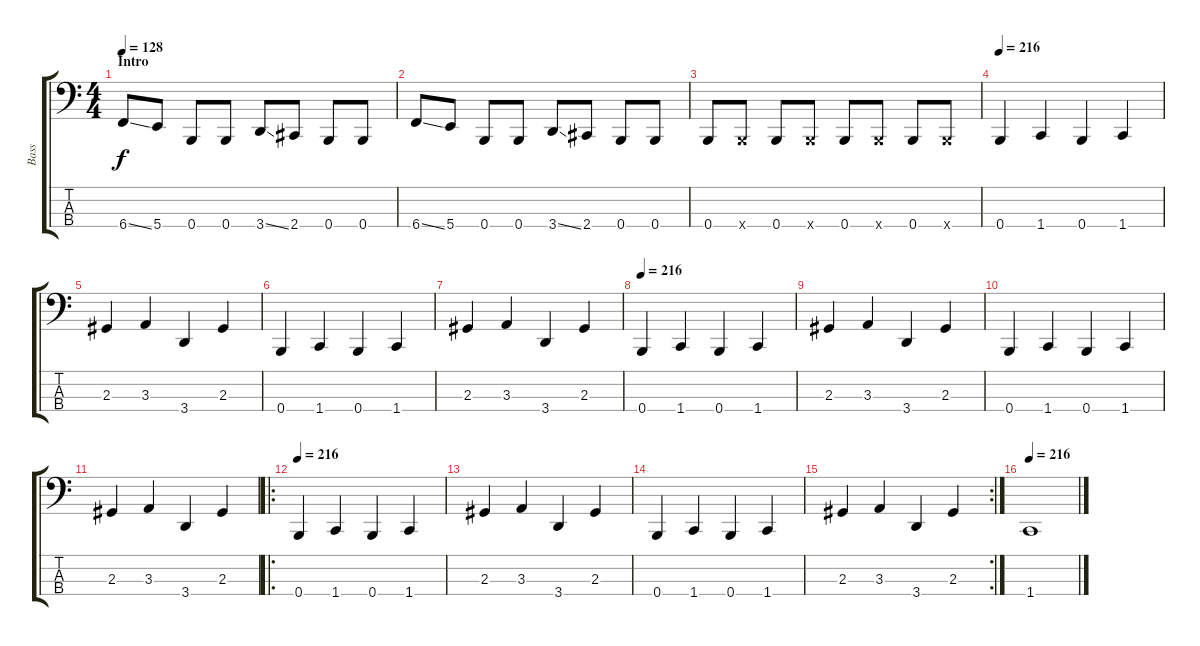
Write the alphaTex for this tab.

\track ("Bass" "Bass") {instrument electricbasspick}
\staff {score tabs}
\tuning (E2 B1 Gb1 B0) {hide}
\ts (4 4)
\section ("" "Intro")
\tempo 128
\tempo 216
\tempo 128
\clef f4
\ks c
6.4{ss}.8{dy f instrument electricbasspick} 5.4.8 0.4.8 0.4.8 3.4{ss}.8 2.4.8 0.4.8 0.4.8 |
6.4{ss}.8 5.4.8 0.4.8 0.4.8 3.4{ss}.8 2.4.8 0.4.8 0.4.8 |
0.4.8 0.4{x}.8 0.4.8 0.4{x}.8 0.4.8 0.4{x}.8 0.4.8 0.4{x}.8 |
\tempo 216
0.4.4 1.4.4 0.4.4 1.4.4 |
2.3.4 3.3.4 3.4.4 2.3.4 |
0.4.4 1.4.4 0.4.4 1.4.4 |
2.3.4 3.3.4 3.4.4 2.3.4 |
\tempo 216
0.4.4 1.4.4 0.4.4 1.4.4 |
2.3.4 3.3.4 3.4.4 2.3.4 |
0.4.4 1.4.4 0.4.4 1.4.4 |
2.3.4 3.3.4 3.4.4 2.3.4 |
\ro
\tempo 216
0.4.4 1.4.4 0.4.4 1.4.4 |
2.3.4 3.3.4 3.4.4 2.3.4 |
0.4.4 1.4.4 0.4.4 1.4.4 |
\rc 2
2.3.4 3.3.4 3.4.4 2.3.4 |
\tempo 216
1.4.1
